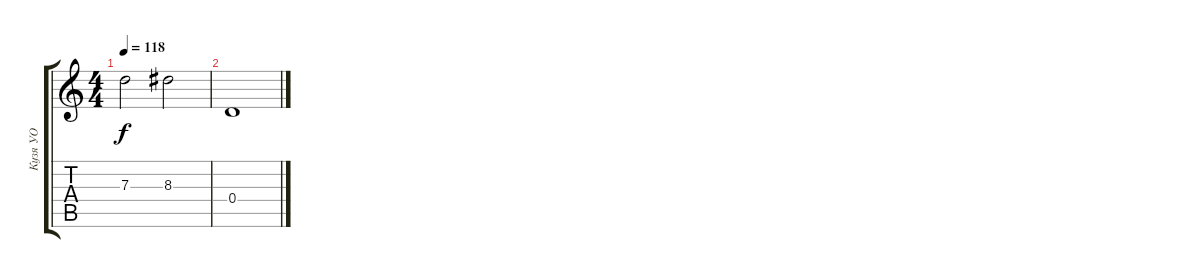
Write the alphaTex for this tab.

\track ("Кузя УО" "Кузя УО") {instrument distortionguitar}
\staff {score tabs}
\tuning (E4 B3 G3 D3 A2 E2) {hide}
\ts (4 4)
\tempo 118
\clef g2
\ks c
7.3.2{dy f} 8.3.2 |
0.4.1
